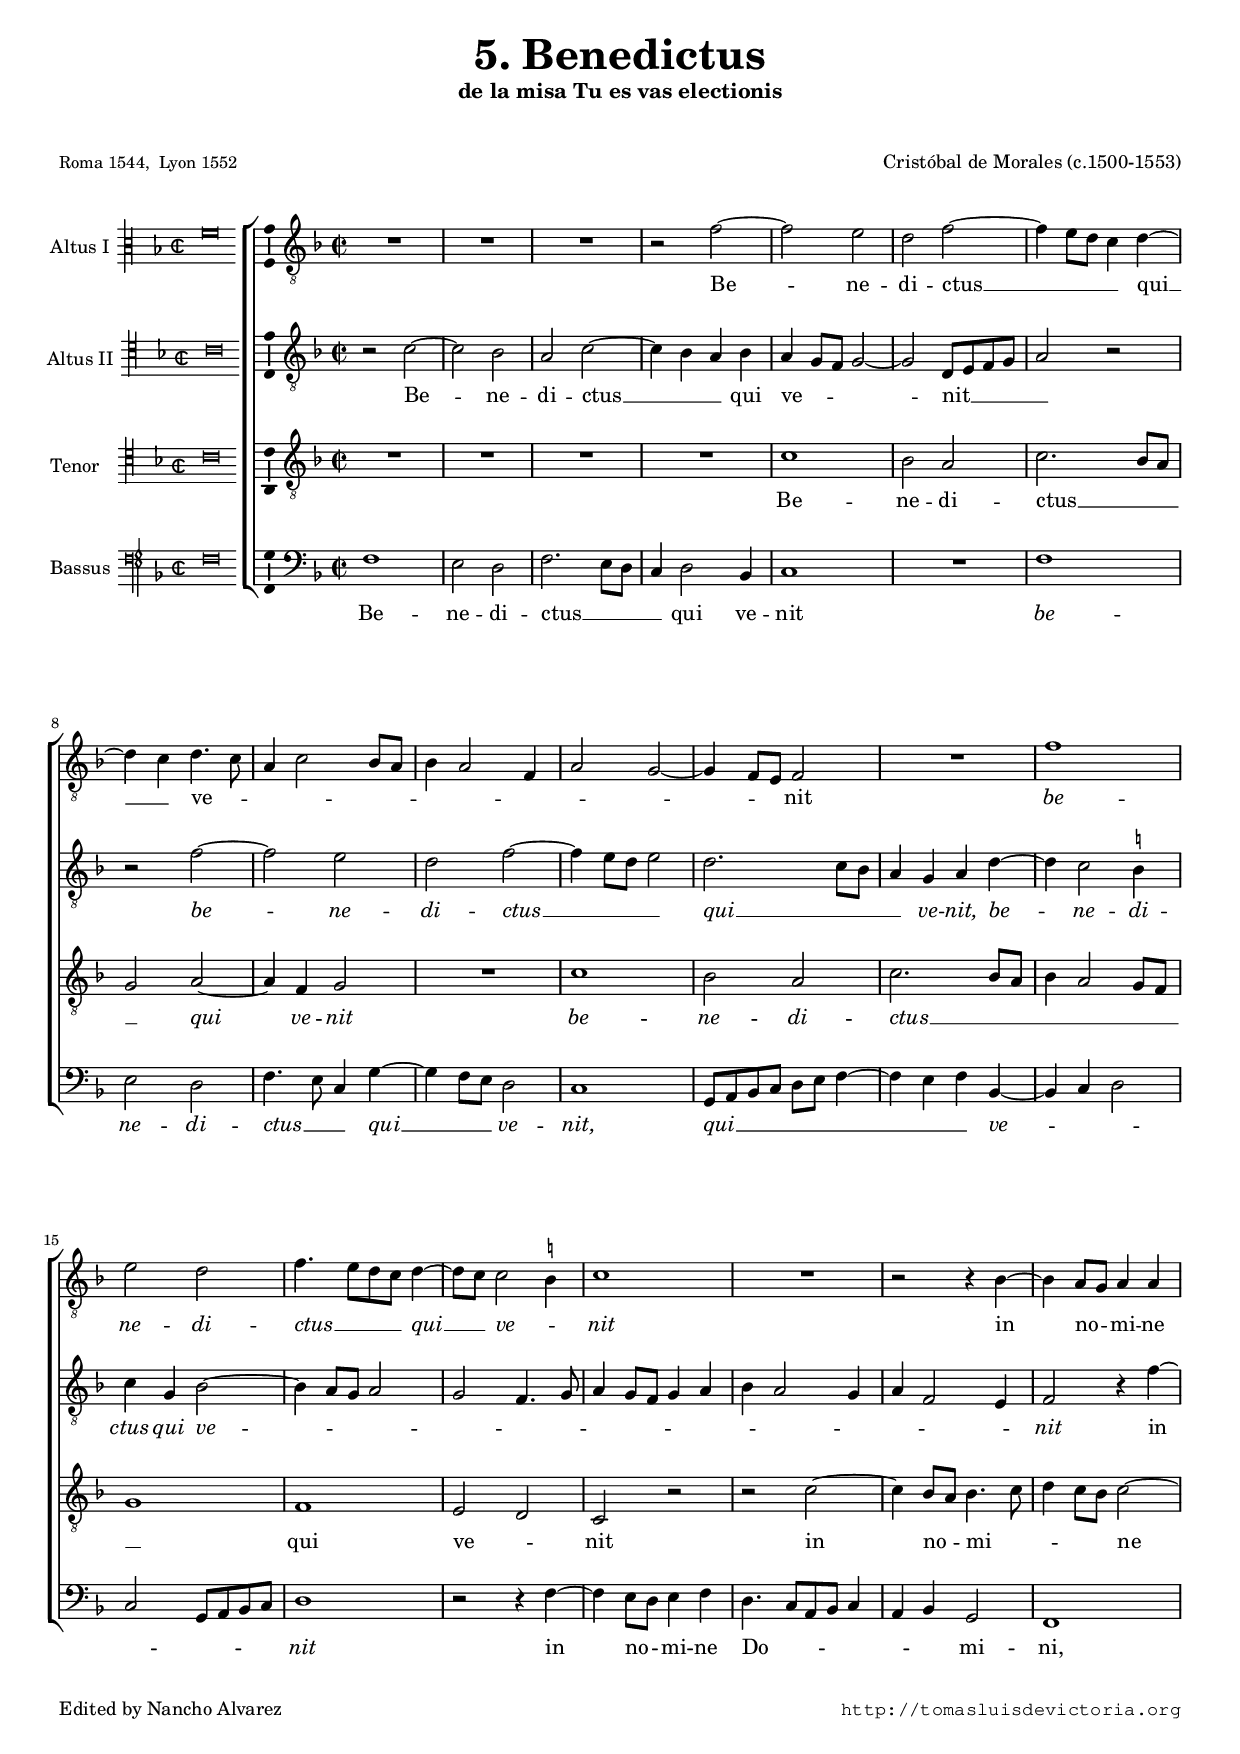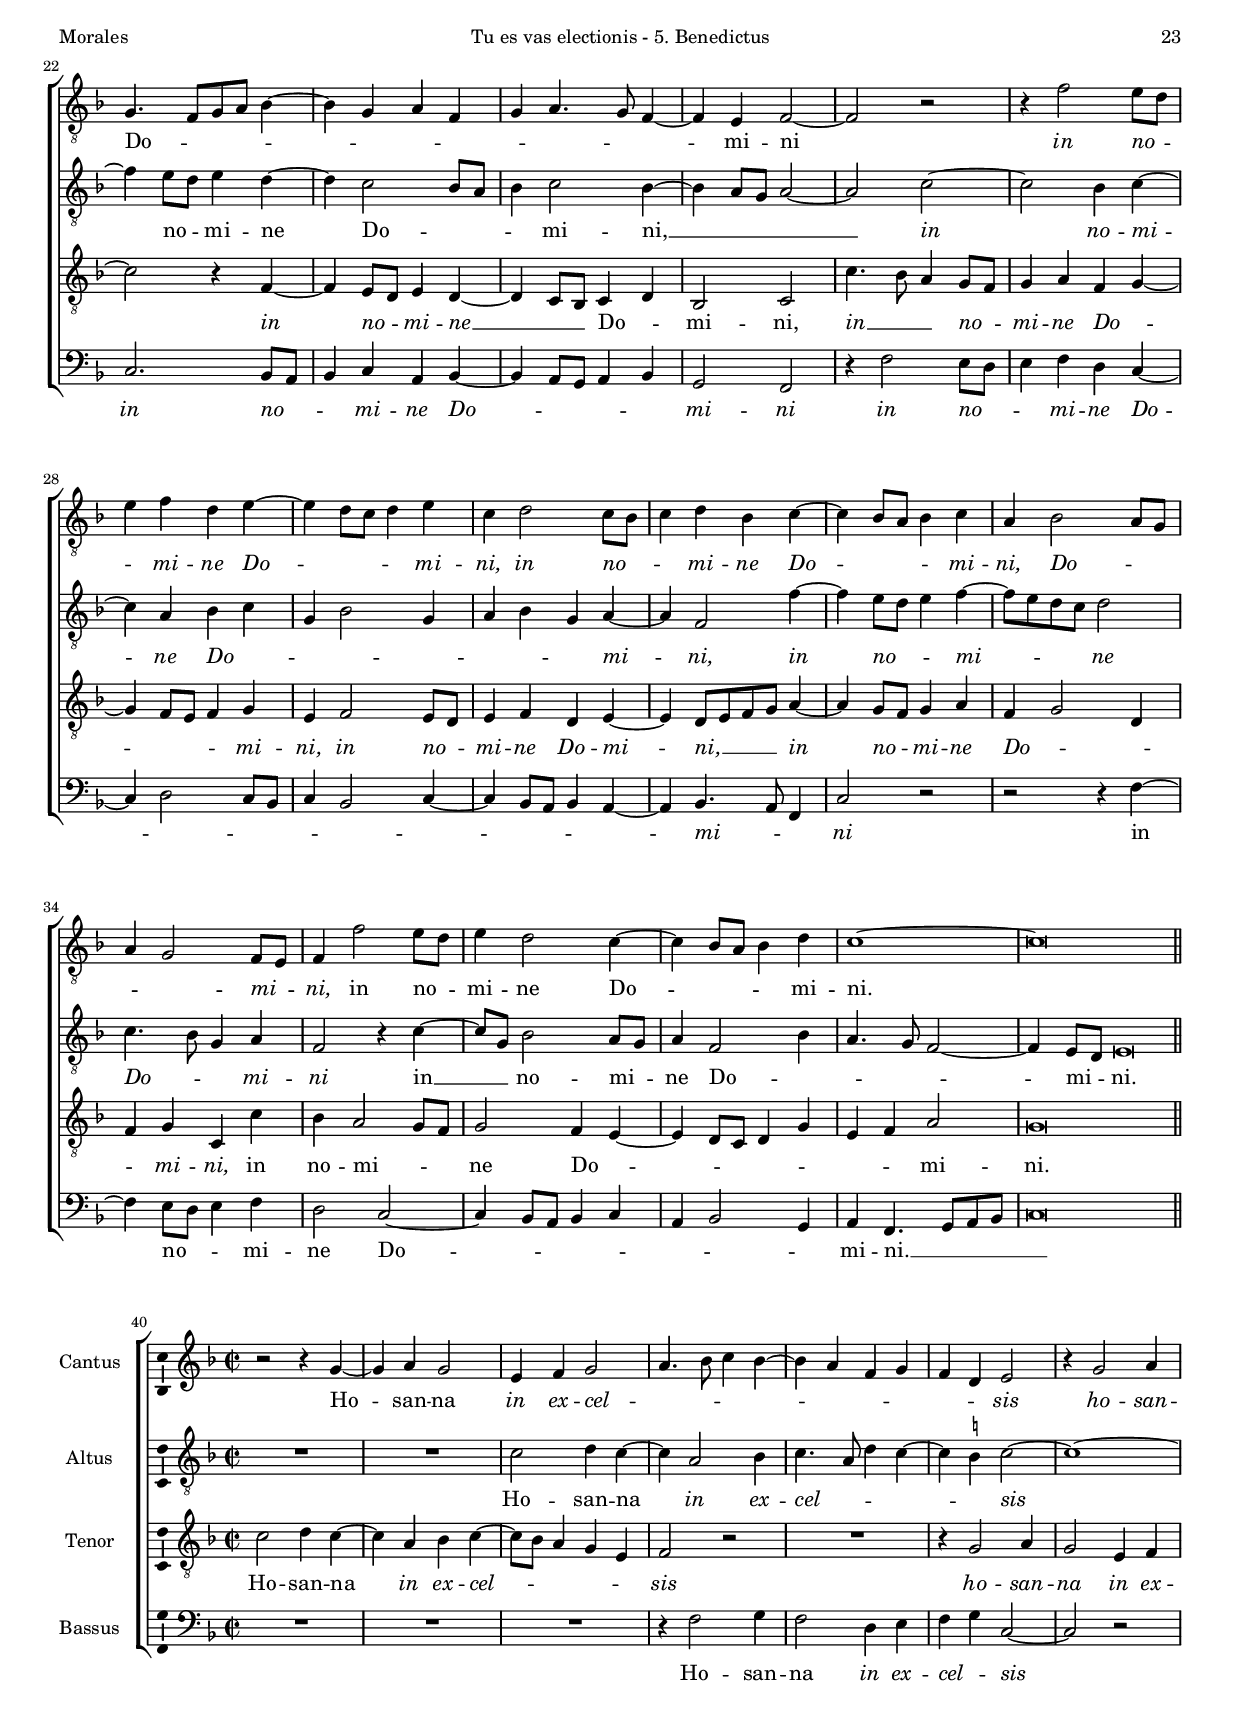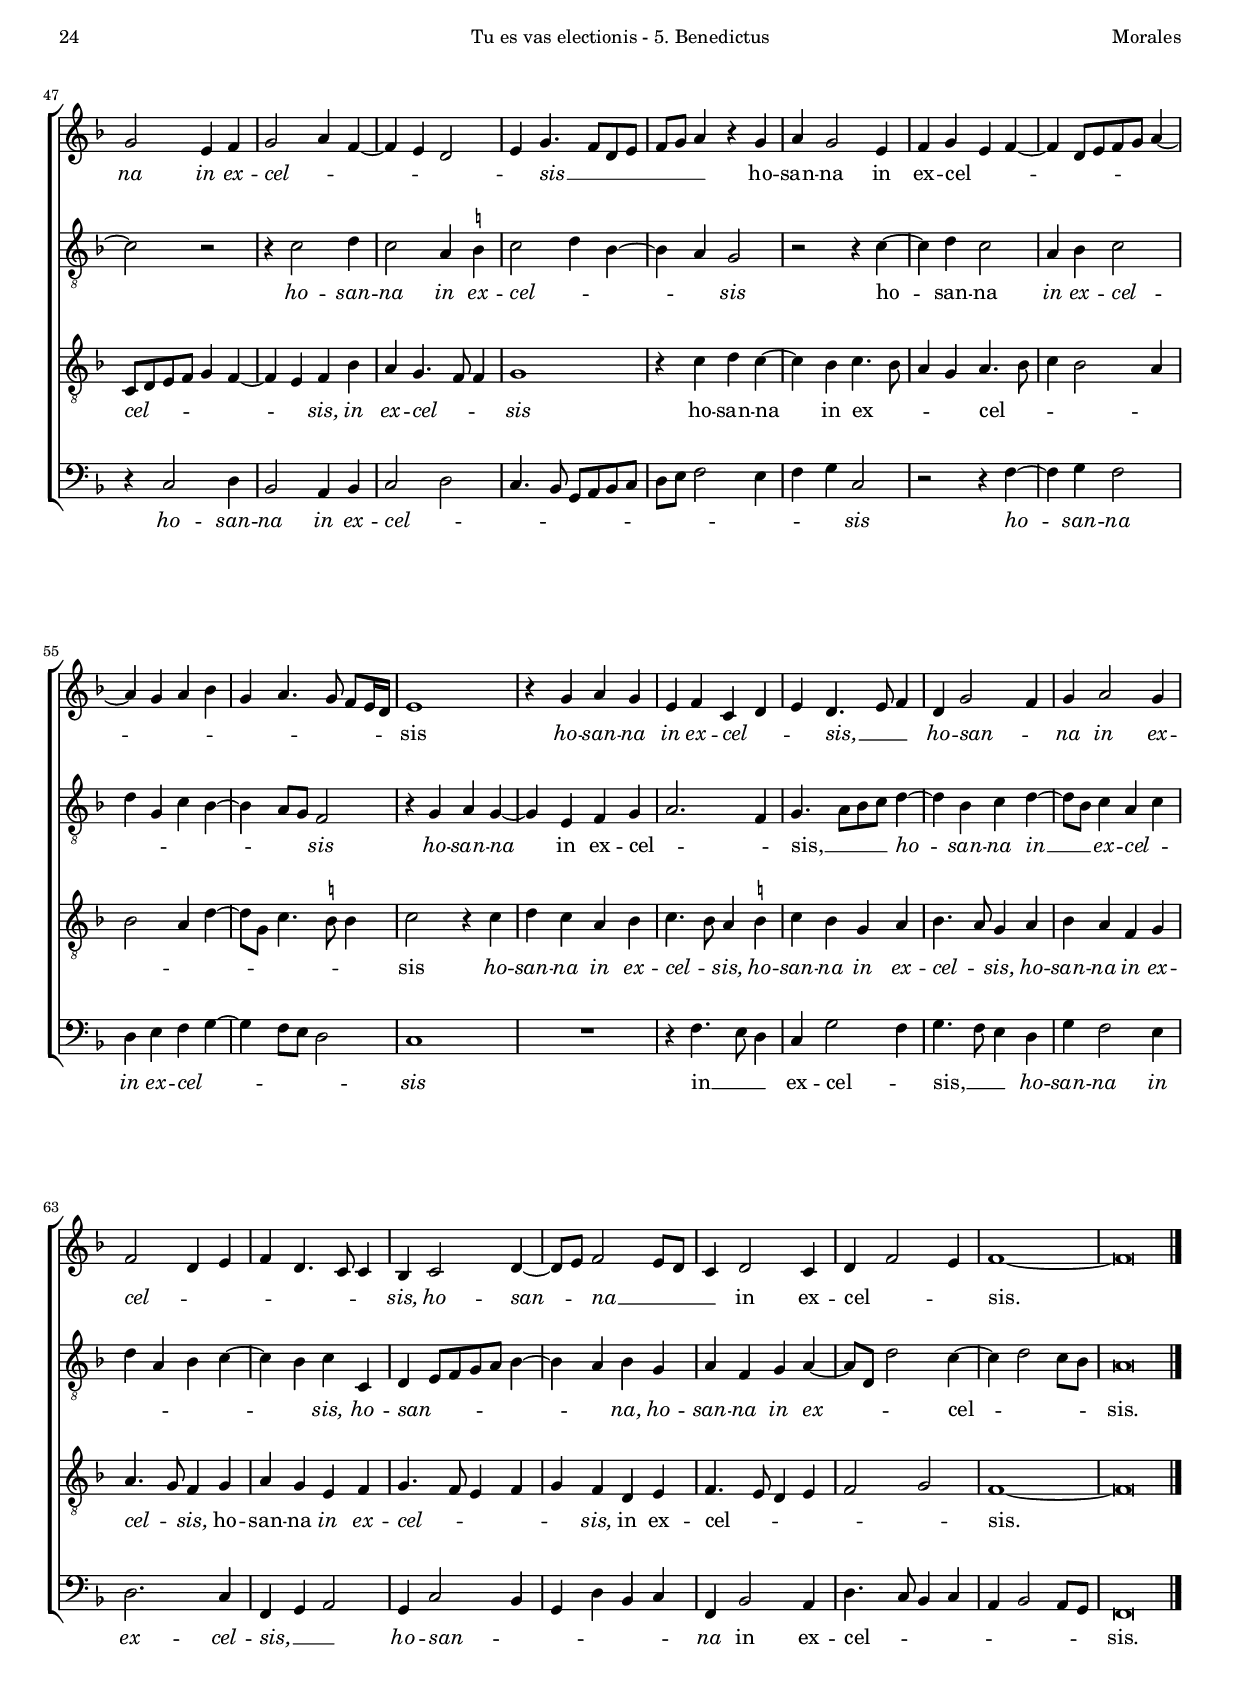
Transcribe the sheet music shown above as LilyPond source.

\version "2.18.0"

#(set-default-paper-size "a4")
#(set-global-staff-size 16.3)
#(ly:set-option 'point-and-click #f)
%mobile -s15.5 -i3.2

italicas=\override LyricText.font-shape = #'italic
rectas=\override LyricText.font-shape = #'upright
ss=\once \set suggestAccidentals = ##t
incipitwidth = 20

htitle="Tu es vas electionis - 5. Benedictus"
hcomposer="Morales"

\header {
	title=\markup{\fontsize #3 "5. Benedictus"}
	subtitle="de la misa Tu es vas electionis"
	subsubtitle=\markup{\column{" " " "}}
	composer="Cristóbal de Morales (c.1500-1553)"
        pdfauthor=\composer
	%opus="(-)"
	poet=\markup{\smaller "Roma 1544,  Lyon 1552"} 
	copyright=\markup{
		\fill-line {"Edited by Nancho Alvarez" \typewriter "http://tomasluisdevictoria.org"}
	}
%	tagline=""
}

global={\key f \major \time 2/2 \skip 1*39 \bar "||" 
}


cantus=\relative c'{
	R1*3
	r2 f ~
	f e
	d f ~
	f4 e8 d c4 d ~
	d c d4. c8 a4 c2 bes8 a
	bes4 a2 f4
	a2 g ~
	g4 f8 e f2
	R1
	f'
	e2 d
	f4. e8[ d c] d4 ~
	d8 c c2 \ss b4 c1
	R1
	r2 r4 bes ~
	bes a8 g a4 a
	g4. f8[ g a] bes4 ~
	bes g a f
	g a4. g8 f4 ~
	f e f2 ~
	f r
	r4 f'2 e8 d
	e4 f d e ~
	e d8 c d4 e
	c4 d2 c8 bes
	c4 d bes c ~
	c bes8 a bes4 c
	a bes2 a8 g
	a4 g2 f8 e
	f4 f'2 e8 d
	e4 d2 c4 ~
	c bes8 a bes4 d
	c1 ~
	c\breve*1/2
}

altus=\relative c'{
	r2 c ~
	c bes
	a c ~
	c4 bes a bes
	a4 g8 f g2 ~
	g d8 e f g 
	a2 r
	r f' ~
	f e
	d2 f ~
	f4 e8 d e2
	d2. c8 bes
	a4 g a d ~
	d c2 \ss b4
	c4 g bes2 ~
	bes4 a8 g a2
	g f4. g8
	a4 g8 f g4 a
	bes4 a2 g4
	a4 f2 e4
	f2 r4 f' ~
	f4 e8 d e4 d ~
	d c2 bes8 a
	bes4 c2 bes4 ~
	bes a8 g a2 ~
	a c ~
	c bes4 c ~
	c a bes c
	g bes2 g4
	a4 bes g a ~
	a f2 f'4 ~
	f e8 d e4 f ~
	f8 e d c d2
	c4. bes8 g4 a
	f2 r4 c' ~
	c8 g bes2 a8 g
	a4 f2 bes4
	a4. g8 f2 ~
	f4 e8 d e\breve*1/4
}

tenor=\relative c'{
	R1*4
	c1
	bes2 a
	c2. bes8 a
	g2 a ~
	a4 f g2
	R1
	c1
	bes2 a
	c2. bes8 a bes4 a2 g8 f
	g1
	f
	e2 d
	c r
	r c' ~
	c4 bes8 a bes4. c8
	d4 c8 bes c2 ~
	c r4 f, ~
	f e8 d e4 d ~
	d c8 bes c4 d
	bes2 c
	c'4. bes8 a4 g8 f
	g4 a f g ~
	g f8 e f4 g
	e f2 e8 d
	e4 f d e ~
	e d8[ e f g] a4 ~
	a g8 f g4 a
	f4 g2 d4
	f g c, c'
	bes4 a2 g8 f
	g2 f4 e ~
	e d8 c d4 g
	e f a2
	g\breve*1/2
}

bassus=\relative c{
	f1
	e2 d
	f2. e8 d
	c4 d2 bes4
	c1
	R1
	f
	e2 d
	f4. e8 c4 g' ~
	g f8 e d2
	c1
	g8 a bes c d e f4 ~
	f e f bes, ~
	bes c d2
	c2 g8 a bes c
	d1
	r2 r4 f ~
	f e8 d e4 f
	d4. c8[ a bes] c4
	a4 bes g2
	f1
	c'2. bes8 a
	bes4 c a bes ~
	bes a8 g a4 bes
	g2 f
	r4 f'2 e8 d
	e4 f d c ~
	c d2 c8 bes
	c4 bes2 c4 ~
	c4 bes8 a bes4 a ~
	a bes4. a8 f4
	c'2 r
	r r4 f ~
	f4 e8 d e4 f
	d2 c ~
	c4 bes8 a bes4 c
	a4 bes2 g4
	a f4. g8 a bes
	c\breve*1/2
}

textocantus=\lyricmode{
Be -- ne -- di -- ctus __ _ _ _ qui __ _ ve -- _ _ _ _ _ _ _ _ _ _ _ _ nit
\italicas 
be -- ne -- di -- ctus __ _ _ _ qui __ _ ve -- _ nit
\rectas 
in no -- _ mi -- ne Do -- _ _ _ _ _ _ _ _ _ _ _ mi -- ni
\italicas 
in no -- _ _ mi -- ne Do -- _ _ _ mi -- ni,
in no -- _ _ mi -- ne Do -- _ _ _ mi -- ni,
Do -- _ _ _ _ mi -- _ ni,
\rectas 
in no -- _ mi -- ne Do -- _ _ _ mi -- ni.
}

textoaltus=\lyricmode{
Be -- ne -- di -- ctus __ _ _ qui
ve -- _ _ _ nit __ _ _ _ _ 
\italicas 
be -- ne -- di -- ctus __ _ _ _ 
qui __ _ _ _ ve -- nit,
be -- ne -- di -- ctus qui ve -- _ _ _ _ _ _ _ _ _ _ _ _ _ _ _ _ _ nit
\rectas
in no -- _ mi -- ne Do -- _ _ _ mi -- ni, __ _ _ _ 
\italicas in no -- mi -- ne Do -- _ _ _ _ _ _ _ mi -- ni,
in no -- _ _ mi -- _ _ _ ne Do -- _ _ mi -- ni
\rectas 
in __ _ no -- mi -- _ ne Do -- _ _ _ _ mi -- _ ni.
}

textotenor=\lyricmode{
Be -- ne -- di -- ctus __ _ _ _ 
\italicas qui ve -- nit
be -- ne -- di -- ctus __ _ _ _ _ _ _ _ 
\rectas
qui ve -- _ nit
in no -- _ mi -- _ _ _ _ ne
\italicas 
in no -- _ mi -- ne __ _ _ 
\rectas 
Do -- _ mi -- ni,
\italicas 
in __ _ _ no -- _ mi -- ne Do -- _ _ _ _ mi -- ni,
in no -- _ mi -- ne Do -- mi -- ni, __ _ _ _ 
in no -- _ mi -- ne Do -- _ _ _ mi -- ni,
\rectas 
in no -- mi -- _ _ ne Do -- _ _ _ _ _ _ _ mi -- ni.
}

textobassus=\lyricmode{
Be -- ne -- di -- ctus __ _ _ _ qui ve -- nit
\italicas 
be -- ne -- di -- ctus __ _ _ qui __ _ _ ve -- nit,
qui __ _ _ _ _ _ _ _ _ ve -- _ _ _ _ _ _ _ nit
\rectas in no -- _ mi -- ne Do -- _ _ _ _ _ _ mi -- ni,
\italicas in no -- _ _ mi -- ne Do -- _ _ _ _ mi -- ni
in no -- _ _ mi -- ne Do -- _ _ _ _ _ _ _ _ _ _ mi -- _ _ ni
\rectas 
in no -- _ _ mi -- ne Do -- _ _ _ _ _ _ _ mi -- ni. __ _ _ _ _ 
}


incipitcantus=\markup{
	\score{
		{ 
		\set Staff.instrumentName="Altus I "
		\override NoteHead.style = #'neomensural
		\override Staff.TimeSignature.style = #'neomensural
		\cadenzaOn 
		\clef "petrucci-c3"
		\key f \major
		\time 2/2
		f'\breve
		} 
	\layout { line-width=\incipitwidth indent = 0 }
	}
}

incipitaltus=\markup{
	\score{
		{ 
		\set Staff.instrumentName="Altus II "
		\override NoteHead.style = #'neomensural 
		\override Staff.TimeSignature.style = #'neomensural
		\cadenzaOn 
		\clef "petrucci-c4"
		\key f \major
		\time 2/2
		c'\breve
		} 
	\layout { line-width=\incipitwidth indent = 0 }
	}
}


incipittenor=\markup{
	\score{
		{ 
		\set Staff.instrumentName="Tenor   "
		\override NoteHead.style = #'neomensural 
		\override Staff.TimeSignature.style = #'neomensural
		\cadenzaOn 
		\clef "petrucci-c4"
		\key f \major
		\time 2/2
		c'\breve
		} 
	\layout { line-width=\incipitwidth indent=0 }
	}
}

incipitbassus=\markup{
	\score{
		{ 
		\set Staff.instrumentName="Bassus "
		\override NoteHead.style = #'neomensural
		\override Staff.TimeSignature.style = #'neomensural
		\cadenzaOn 
		\clef "petrucci-f4"
		\key f \major
		\time 2/2
		f\breve
		} 
	\layout { line-width=\incipitwidth indent = 0 }
	}
}


\score {\transpose c' c'{
\new ChoirStaff<<

	\new Staff <<\global
	\new Voice="v1" {
		\set Staff.instrumentName=\incipitcantus
		\clef "G_8"
		\cantus }
	\new Lyrics \lyricsto "v1" {\textocantus }
	>>

	\new Staff <<\global
	\new Voice="v2" {
		\set Staff.instrumentName=\incipitaltus
		\clef "G_8"
		\altus }
	\new Lyrics \lyricsto "v2" {\textoaltus }
	>>
	
	\new Staff <<\global
	\new Voice="v3" {
		\set Staff.instrumentName=\incipittenor
		\clef "G_8"
		\tenor }
	\new Lyrics \lyricsto "v3" {\textotenor }
	>>

	\new Staff <<\global
	\new Voice="v4" {
		\set Staff.instrumentName=\incipitbassus
		\clef "bass"
		\bassus }
	\new Lyrics \lyricsto "v4" {\textobassus }
	>>
	
>>

	} % transpose

\layout{ 
	\context {\Lyrics 
		\override VerticalAxisGroup.staff-affinity = #UP
		\override VerticalAxisGroup.nonstaff-relatedstaff-spacing =
			#'((basic-distance . 0) (minimum-distance . 0) (padding . 1))
		\override LyricText.font-size = #1.2
		\override LyricHyphen.minimum-distance = #0.5
	}
	\context {\Score 
		\override BarNumber.padding = #2 
	}
	\context {\Voice 
		%melismaBusyProperties = #'()
		%autoBeaming = ##f
	}
	%\context { \Staff \RemoveEmptyStaves }
	\context {\Staff 
		\override VerticalAxisGroup.staff-staff-spacing =
			#'((basic-distance . 11) (minimum-distance . 0) (padding . 1))
		\consists Ambitus_engraver 
		\override LigatureBracket.padding = #1
	}
}

%\midi {}

}

%%%%%%%%%%%%%%%%%%%%%%%%%%%%%%%%%%%%%%%%%%%%%%%%%%%%%%%%%%%%%%%%%%%%%


global={
	\set Score.currentBarNumber = #40 \bar ""
	\key f \major \time 2/2 \skip 1*31 \bar "|."

}


cantus=\relative c''{
	r2 r4 g ~
	g a g2
	e4 f g2
	a4. bes8 c4 bes ~
	bes a f g
	f d e2
	r4 g2 a4
	g2 e4 f
	g2 a4 f ~
	f e d2
	e4 g4. f8 d e
	f g a4 r g
	a g2 e4 
	f g e f ~
	f d8[ e f g] a4 ~
	a4 g a bes
	g4 a4. g8 f[ e16 d]
	e1
	r4 g a g
	e f c d
	e d4. e8 f4
	d4 g2 f4
	g4 a2 g4
	f2 d4 e
	f d4. c8 c4
	bes4 c2 d4 ~
	d8 e f2 e8 d
	c4 d2 c4
	d4 f2 e4
	f1 ~
	f\breve*1/2
}

altus=\relative c'{
	R1*2
	c2 d4 c ~
	c4 a2 bes4 
	c4. a8 d4 c ~
	c \ss b c2 ~
	c1 ~
	c2 r
	r4 c2 d4 c2
	a4 \ss b
	c2 d4 bes ~
	bes a g2
	r2 r4 c ~
	c4 d c2
	a4 bes c2
	d4 g, c bes ~
	bes a8 g f2
	r4 g a g ~
	g e f g
	a2. f4
	g4. a8[ bes c] d4 ~
	d bes c d ~
	d8 bes c4 a c
	d4 a bes c ~
	c bes c c,
	d4 e8[ f g a] bes4 ~
	bes a bes g
	a f g a ~
	a8 d, d'2 c4 ~
	c d2 c8 bes
	a\breve*1/2
}

tenor=\relative c'{
	c2 d4 c ~
	c a bes c ~
	c8 bes a4 g e
	f2 r
	R1
	r4 g2 a4
	g2 e4 f
	c8 d e f g4 f ~
	f e f bes
	a g4. f8 f4
	g1
	r4 c4 d c ~
	c bes c4. bes8
	a4 g a4. bes8
	c4 bes2 a4
	bes2 a4 d ~
	d8 g, c4. \ss b8 b4
	c2 r4 c
	d c a bes
	c4. bes8 a4 \ss b
	c4 bes g a
	bes4. a8 g4 a
	bes a f g
	a4 .g8 f4 g
	a g e f
	g4. f8 e4 f
	g f d e
	f4. e8 d4 e
	f2 g
	f1 ~
	f\breve*1/2
}

bassus=\relative c{
	R1*3
	r4 f2 g4
	f2 d4 e
	f g c,2 ~
	c r
	r4 c2 d4
	bes2 a4 bes
	c2 d
	c4. bes8 g a bes c
	d e f2 e4
	f g c,2 
	r2 r4 f ~
	f g f2
	d4 e f g ~
	g f8 e d2
	c1
	R1
	r4 f4. e8 d4
	c4 g'2 f4
	g4. f8 e4 d
	g4 f2 e4
	d2. c4
	f, g a2
	g4 c2 bes4
	g d' bes c
	f, bes2 a4
	d4. c8 bes4 c
	a bes2 a8 g
	f\breve*1/2
}

textocantus=\lyricmode{
Ho -- san -- na 
\italicas 
in ex -- cel -- _ _ _ _ _ _ _ _ _ sis
ho -- san -- na in ex -- cel -- _ _ _ _ _ sis __ _ _ _ _ _ _ 
\rectas 
ho -- san -- na in ex -- cel -- _ _ _ _ _ _ _ _ _ _ _ _ _ _ _ _ sis
\italicas 
ho -- san -- na in ex -- cel -- _ _ sis, __ _ _ 
ho -- san -- _ na in ex -- cel -- _ _ _ _ _ _ sis,
ho -- san -- _ na __ _ _ _ 
\rectas 
in ex -- cel -- _ _ sis.
}

textoaltus=\lyricmode{
Ho -- san -- na 
\italicas 
in ex -- cel -- _ _ _ _ sis
ho -- san -- na in ex -- cel -- _ _ _ sis
\rectas 
ho -- san -- na 
\italicas 
in ex -- cel -- _ _ _ _ _ _ sis
ho -- san -- na
\rectas 
in ex -- cel -- _ _ sis, __ _ _ _ 
\italicas 
ho -- san -- na in __ _ ex -- cel -- _ _ _ _ _ _ sis,
ho -- san -- _ _ _ _ _ _ na,
ho -- san -- na in ex -- _ _ \rectas cel -- _ _ _ sis.
}

textotenor=\lyricmode{
Ho -- san -- na 
\italicas
in ex -- cel -- _ _ _ _ sis
ho -- san -- na in ex -- cel -- _ _ _ _ _ _ sis,
in ex -- cel -- _ _ sis
\rectas 
ho -- san -- na in ex -- _ _ _ cel -- _ _ _ _ _ _ _ _ _ _ _ sis
\italicas 
ho -- san -- na in ex -- cel -- _ sis,
ho -- san -- na in ex -- cel -- _ sis,
ho -- san -- na in ex -- cel -- _ sis,
\rectas
ho -- san -- na 
\italicas 
in ex -- cel -- _ _ _ _ sis,
\rectas 
in ex -- cel -- _ _ _ _ _ sis.
}

textobassus=\lyricmode{
Ho -- san -- na 
\italicas
in ex -- cel -- _ sis
ho -- san -- na in ex -- cel -- _ _ _ _ _ _ _ _ _ _ _ _ _ sis
ho -- san -- na in ex -- cel -- _ _ _ _ sis
\rectas 
in __ _ _ ex -- cel -- _ sis, __ _ _ 
\italicas 
ho -- san -- na in ex -- cel -- sis, __ _ _ 
ho -- san -- _ _ _ _ _ na 
\rectas in ex -- cel -- _ _ _ _ _ _ _ sis.
}


\score {\transpose c' c'{
\new ChoirStaff<<

	\new Staff <<\global
	\new Voice="v1" {
		\set Staff.instrumentName="Cantus"
		\clef "treble"
		\cantus }
	\new Lyrics \lyricsto "v1" {\textocantus }
	>>

	\new Staff <<\global
	\new Voice="v2" {
		\set Staff.instrumentName="Altus"
		\clef "G_8"
		\altus }
	\new Lyrics \lyricsto "v2" {\textoaltus }
	>>
	
	\new Staff <<\global
	\new Voice="v3" {
		\set Staff.instrumentName="Tenor"
		\clef "G_8"
		\tenor }
	\new Lyrics \lyricsto "v3" {\textotenor }
	>>

	\new Staff <<\global
	\new Voice="v4" {
		\set Staff.instrumentName="Bassus"
		\clef "bass"
		\bassus }
	\new Lyrics \lyricsto "v4" {\textobassus }
	>>
	
>>

	} % transpose

\layout{ 
	indent=1.5\cm
	\context {\Lyrics 
		\override VerticalAxisGroup.staff-affinity = #UP
		\override VerticalAxisGroup.nonstaff-relatedstaff-spacing =
			#'((basic-distance . 0) (minimum-distance . 0) (padding . 1))
		\override LyricText.font-size = #1.2
		\override LyricHyphen.minimum-distance = #0.5
	}
	\context {\Score 
		\override BarNumber.padding = #2 
	}
	\context {\Voice 
		%melismaBusyProperties = #'()
		%autoBeaming = ##f
	}
	%\context { \Staff \RemoveEmptyStaves }
	\context {\Staff 
		\override VerticalAxisGroup.staff-staff-spacing =
			#'((basic-distance . 11) (minimum-distance . 0) (padding . 1))
		\consists Ambitus_engraver 
		\override LigatureBracket.padding = #1
	}
}

%\midi {}

}


\paper{
	evenHeaderMarkup=\markup  \fill-line { \fromproperty #'page:page-number-string \htitle \hcomposer }
	oddHeaderMarkup= \markup  \fill-line { \on-the-fly #not-first-page \hcomposer \on-the-fly #not-first-page \htitle \on-the-fly #not-first-page \fromproperty #'page:page-number-string }
	%system-count=8
	ragged-last-bottom = ##f
	indent=3.3\cm
	score-system-spacing =
	#'((basic-distance . 20) (minimum-distance . 0) (padding . 5))
	system-system-spacing =
	#'((basic-distance . 20) (minimum-distance . 0) (padding . 5))
	top-system-spacing = % header
	#'((basic-distance . 10) (minimum-distance . 0) (padding . 0))
	last-bottom-spacing = % footer
	#'((basic-distance . 12) (minimum-distance . 0) (padding . 0))
	%top-markup-spacing #'basic-distance = 0
	markup-system-spacing #'basic-distance = 20


first-page-number=22
oddHeaderMarkup=\markup \fill-line {\hcomposer \htitle \fromproperty #'page:page-number-string }
evenHeaderMarkup=\markup \fill-line {\on-the-fly #not-first-page \fromproperty #'page:page-number-string \on-the-fly #not-first-page \htitle \on-the-fly #not-first-page \hcomposer }
}